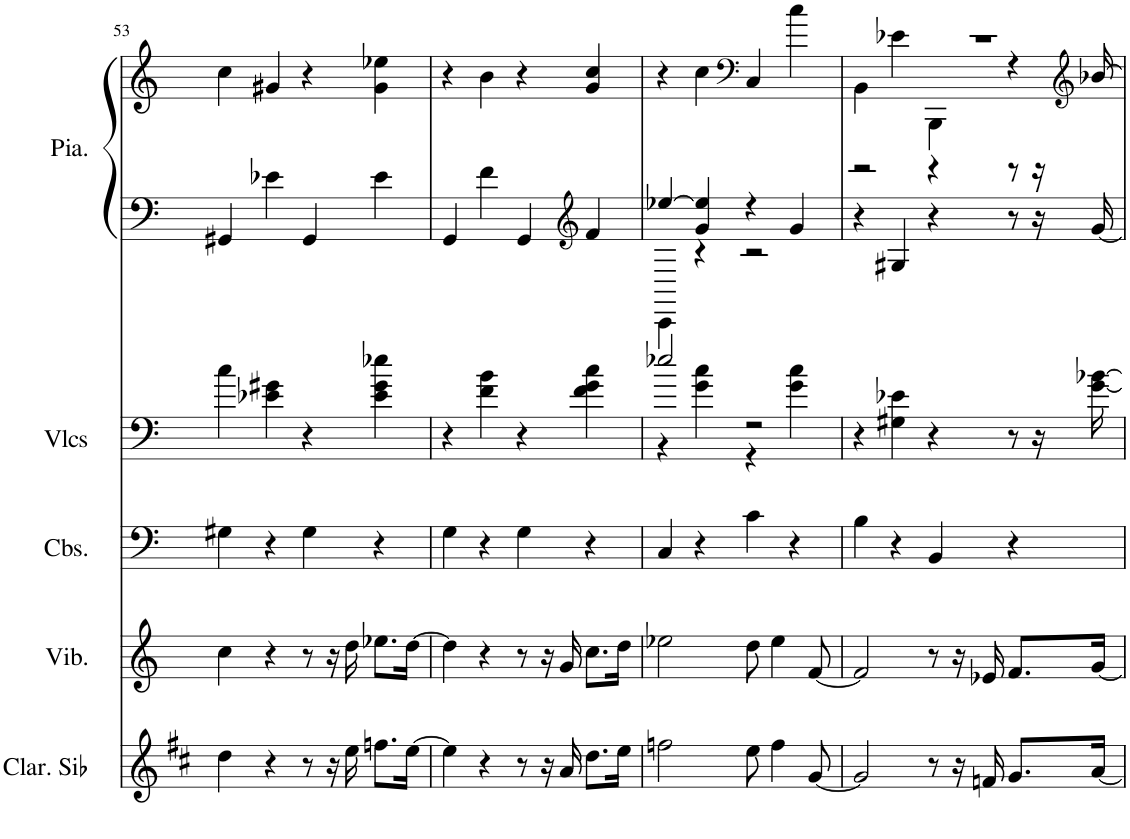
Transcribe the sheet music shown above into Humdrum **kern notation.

**kern	**kern	**kern	**kern	**kern	**kern
*part5	*part4	*part3	*part2	*part1	*part1
*staff6	*staff5	*staff4	*staff3	*staff2	*staff1
*I"Clarinette en Sib	*I"Vibraphone, Vibraphone	*I"Contrebasses, String Ensemble 1	*I"Violoncelles, String Ensemble 1	*I"Piano, Acoustic Grand Piano	*
*I'Clar. Sib	*I'Vib.	*I'Cbs.	*I'Vlcs	*I'Pia.	*
!!LO:PB:g=z
*clefG2	*clefG2	*clefF4	*clefF4	*clefG2	*clefF4
*Trd1c2	*	*Trd7c12	*	*	*
*k[f#c#]	*k[]	*k[]	*k[]	*k[]	*k[]
*M4/4	*M4/4	*M4/4	*M4/4	*M4/4	*M4/4
=53	=53	=53	=53	=53	=53
4dd\	4cc\	4G#X\	4cc\	4GG#X/	4cc\
4r	4r	4r	4e-X\ 4g#X\	4e-X\	4g#X/
8r	8r	4G#\	4r	4GG#/	4r
16r	16r	.	.	.	.
16ee\	16dd\	.	.	.	.
8.ffn\L	8.ee-X\L	4r	4e-\ 4g#\ 4ee-X\	4e-\	4g#\ 4ee-X\
[16ee\Jk	[16dd\Jk	.	.	.	.
=54	=54	=54	=54	=54	=54
4ee\]	4dd\]	4G\	4r	4GG/	4r
4r	4r	4r	4f\ 4b\	4f\	4b\
8r	8r	4G\	4r	4GG/	4r
16r	16r	.	.	.	.
16a/	16g/	.	.	.	.
*	*	*	*	*clefG2	*
8.dd\L	8.cc\L	4r	4f\ 4g\ 4cc\	4f/	4g/ 4cc/
16ee\Jk	16dd\Jk	.	.	.	.
=55	=55	=55	=55	=55	=55
*	*	*	*^	*^	*
2ffn\	2ee-X\	4C/	2ee-X/	4r	[4ee-X/	4CC\	4r
.	.	4r	.	4g\ 4cc\	4g/ 4ee-/]	4r	4cc\
*	*	*	*	*	*	*	*clefF4
8ee\	8dd\	4c\	2r	4r	4r	2r	4C/
4ff\	4ee-\	.	.	.	.	.	.
.	.	4r	.	4g\ 4cc\	4g/	.	4cc\
[8g/	[8f/	.	.	.	.	.	.
*	*	*	*v	*v	*	*	*
*	*	*	*	*v	*v	*
=56	=56	=56	=56	=56	=56
*	*	*	*	*	*^
*	*	*	*	*	*	*^
2g/]	2f/]	4B\	4r	4r	1r	4BB\	2r
.	.	4r	4G#X\ 4e-X\	4G#X/	.	4e-X\	.
8r	8r	4BB/	4r	4r	.	4BBB\	4r
16r	16r	.	.	.	.	.	.
16fn/	16e-X/	.	.	.	.	.	.
8.g/L	8.f/L	4r	8r	8r	.	4r	8r
.	.	.	16r	16r	.	.	16r
*	*	*	*	*	*clefG2	*	*
[16a/Jk	[16g/Jk	.	[16g\ [16b-X\	[16g/	.	.	[16b-X/
*	*	*	*	*	*v	*v	*v
=	=	=	=	=	=
*-	*-	*-	*-	*-	*-
